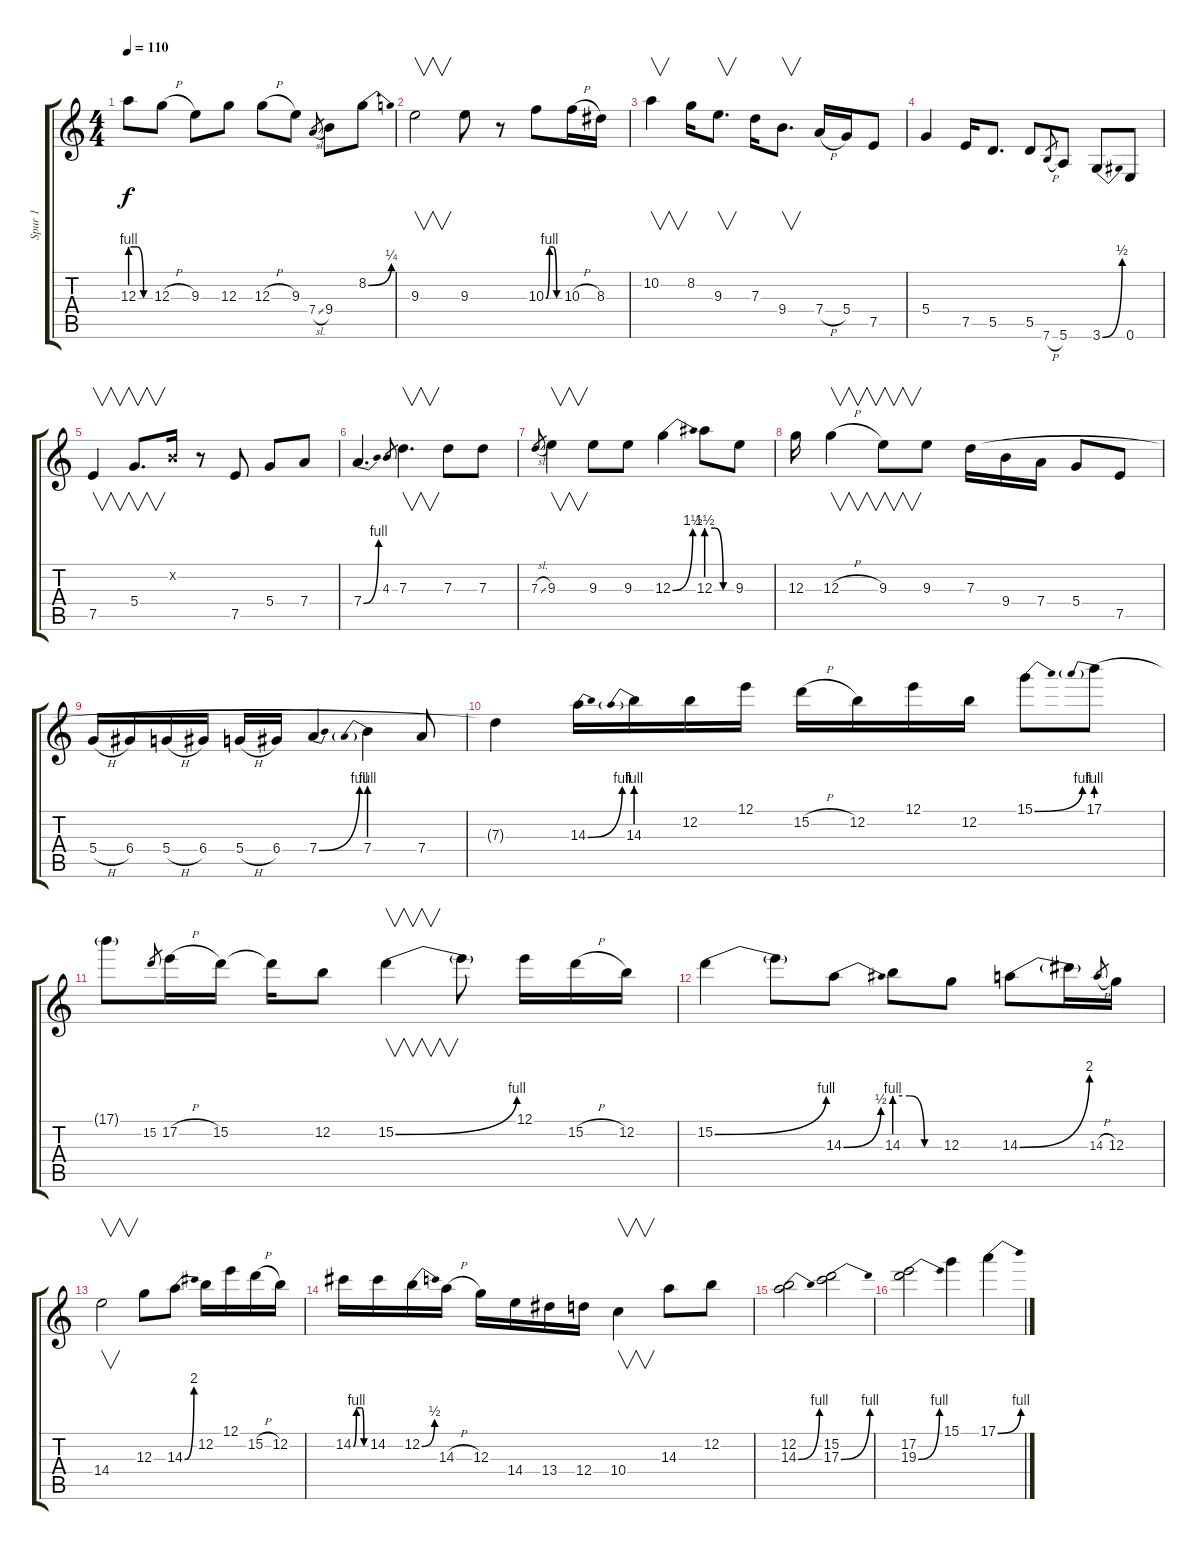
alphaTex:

\track ("Spur 1" "Spur 1") {instrument acousticguitarnylon}
\staff {score tabs}
\tuning (E4 B3 G3 D3 A2 E2) {hide}
\ts (4 4)
\tempo 110
\clef g2
\ks c
12.3{be (custom 0 4 20 4 40 0 60 0)}.8{dy f} 12.3{h}.8 9.3.8 12.3.8 12.3{h}.8 9.3.8 7.4{sl}.8{gr} 9.4.8 8.2{be (bend 0 0 60 1)}.8 |
9.3.2{v} 9.3.8 r.8 10.3{be (custom 0 0 15 4 30 4 45 0 60 0)}.8 10.3{h}.16 8.3.16 |
10.2.4{v} 8.2.16 9.3.8{v d} 7.3.16 9.4.8{v d} 7.4{h}.16 5.4.16 7.5.8 |
5.4.4 7.5.16 5.5.8{d} 5.5.8 7.6{h}.8{gr} 5.6.8 3.6{be (bend 0 0 60 2)}.8 0.6.8 |
7.5.4{v} 5.4.8{v d} 0.2{x}.16 r.8 7.5.8 5.4.8 7.4.8 |
7.4{be (bend 0 0 60 4)}.4{d} 4.3.8{gr} 7.3.4{v d} 7.3.8 7.3.8 |
7.3{sl}.8{gr} 9.3.4{v} 9.3.8 9.3.8 12.3{be (bend 0 0 60 6)}.4 12.3{be (custom 0 6 20 6 40 0 60 0)}.8 9.3.8 |
12.3.16 12.3{h}.4{v} 9.3.8{v} 9.3.8 7.3.16 9.4.16 7.4.16 5.4.8 7.5.8 |
5.4{h}.16 6.4.16 5.4{h}.16 6.4.16 5.4{h}.16 6.4.16 7.4{be (bend 0 0 60 4)}.4 7.4{be (prebend 0 4 60 4)}.4 7.4.8 |
7.3{t}.4 14.3{be (bend 0 0 60 4)}.16 14.3{be (prebend 0 4 60 4)}.16 12.2.16 12.1.16 15.2{h}.16 12.2.16 12.1.16 12.2.16 15.1{be (bend 0 0 60 4)}.8 17.1{be (prebend 0 4 60 4)}.8 |
17.1{t}.8 15.2.8{gr} 17.2{h}.16 15.2.16 15.2{t}.16 12.2.8 15.2{be (bend 0 0 60 4)}.4{v} 15.2{t}.8 12.1.16 15.2{h}.16 12.2.16 |
15.2{be (bend 0 0 60 4)}.4 15.2{t}.8 14.3{be (bend 0 0 60 2)}.8 14.3{be (custom 0 4 20 4 40 0 60 0)}.8 12.3.8 14.3{be (bend 0 0 60 8)}.8 14.3{t}.16 14.3{h}.8{gr} 12.3.16 |
14.4.2{v} 12.3.8 14.3{be (bend 0 0 60 8)}.8 12.2.16 12.1.16 15.2{h}.16 12.2.16 |
14.2{be (custom 0 0 15 4 40 4 50 0 60 0)}.16 14.2.16 12.2{be (bend 0 0 60 2)}.16 14.3{h}.16 12.3.16 14.4.16 13.4.16 12.4.16 10.4.4{v} 14.3.8 12.2.8 |
(12.2 14.3{be (bend 0 0 60 4)}).2 (15.2 17.3{be (bend 0 0 60 4)}).2 |
(17.2 19.3{be (bend 0 0 60 4)}).2 15.1.4 17.1{be (bend 0 0 60 4)}.4
